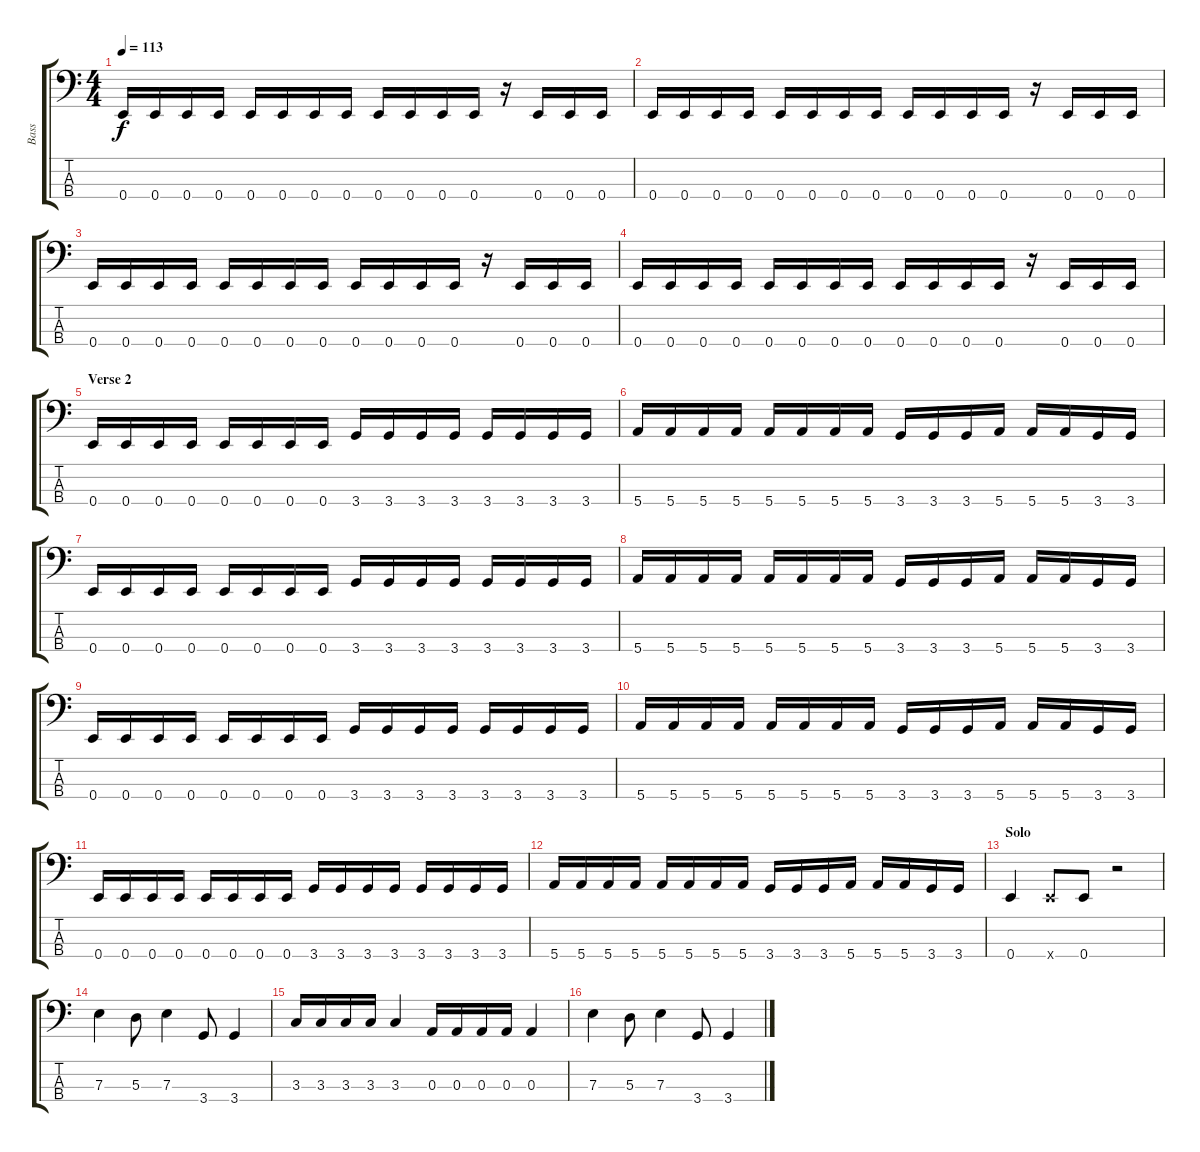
\track ("Bass" "Bass") {instrument electricbasspick}
\staff {score tabs}
\tuning (G2 D2 A1 E1) {hide}
\ts (4 4)
\tempo 113
\clef f4
\ks c
0.4.16{dy f} 0.4.16 0.4.16 0.4.16 0.4.16 0.4.16 0.4.16 0.4.16 0.4.16 0.4.16 0.4.16 0.4.16 r.16 0.4.16 0.4.16 0.4.16 |
0.4.16 0.4.16 0.4.16 0.4.16 0.4.16 0.4.16 0.4.16 0.4.16 0.4.16 0.4.16 0.4.16 0.4.16 r.16 0.4.16 0.4.16 0.4.16 |
0.4.16 0.4.16 0.4.16 0.4.16 0.4.16 0.4.16 0.4.16 0.4.16 0.4.16 0.4.16 0.4.16 0.4.16 r.16 0.4.16 0.4.16 0.4.16 |
0.4.16 0.4.16 0.4.16 0.4.16 0.4.16 0.4.16 0.4.16 0.4.16 0.4.16 0.4.16 0.4.16 0.4.16 r.16 0.4.16 0.4.16 0.4.16 |
\section ("" "Verse 2")
0.4.16 0.4.16 0.4.16 0.4.16 0.4.16 0.4.16 0.4.16 0.4.16 3.4.16 3.4.16 3.4.16 3.4.16 3.4.16 3.4.16 3.4.16 3.4.16 |
5.4.16 5.4.16 5.4.16 5.4.16 5.4.16 5.4.16 5.4.16 5.4.16 3.4.16 3.4.16 3.4.16 5.4.16 5.4.16 5.4.16 3.4.16 3.4.16 |
0.4.16 0.4.16 0.4.16 0.4.16 0.4.16 0.4.16 0.4.16 0.4.16 3.4.16 3.4.16 3.4.16 3.4.16 3.4.16 3.4.16 3.4.16 3.4.16 |
5.4.16 5.4.16 5.4.16 5.4.16 5.4.16 5.4.16 5.4.16 5.4.16 3.4.16 3.4.16 3.4.16 5.4.16 5.4.16 5.4.16 3.4.16 3.4.16 |
0.4.16 0.4.16 0.4.16 0.4.16 0.4.16 0.4.16 0.4.16 0.4.16 3.4.16 3.4.16 3.4.16 3.4.16 3.4.16 3.4.16 3.4.16 3.4.16 |
5.4.16 5.4.16 5.4.16 5.4.16 5.4.16 5.4.16 5.4.16 5.4.16 3.4.16 3.4.16 3.4.16 5.4.16 5.4.16 5.4.16 3.4.16 3.4.16 |
0.4.16 0.4.16 0.4.16 0.4.16 0.4.16 0.4.16 0.4.16 0.4.16 3.4.16 3.4.16 3.4.16 3.4.16 3.4.16 3.4.16 3.4.16 3.4.16 |
5.4.16 5.4.16 5.4.16 5.4.16 5.4.16 5.4.16 5.4.16 5.4.16 3.4.16 3.4.16 3.4.16 5.4.16 5.4.16 5.4.16 3.4.16 3.4.16 |
\section ("" "Solo")
0.4.4 0.4{x}.8 0.4.8 r.2 |
7.3.4 5.3.8 7.3.4 3.4.8 3.4.4 |
3.3.16 3.3.16 3.3.16 3.3.16 3.3.4 0.3.16 0.3.16 0.3.16 0.3.16 0.3.4 |
7.3.4 5.3.8 7.3.4 3.4.8 3.4.4
